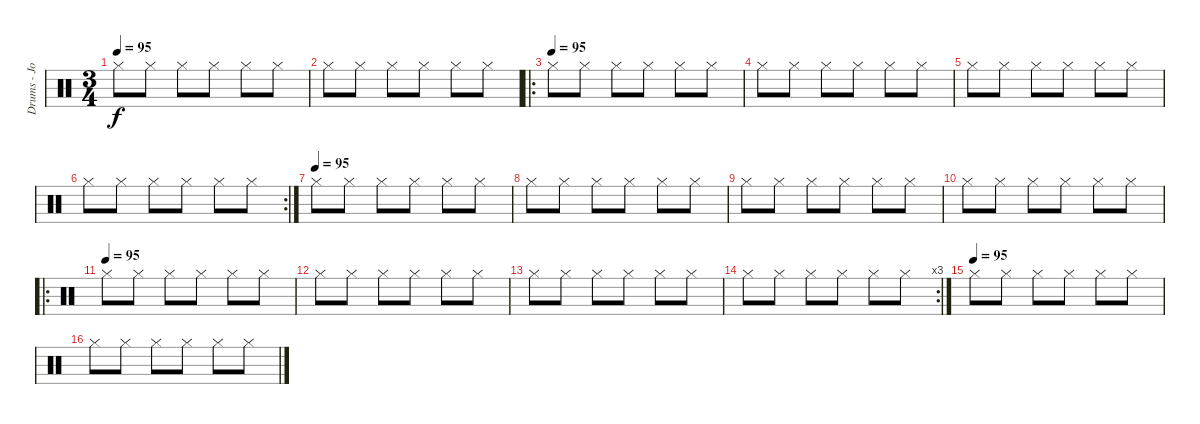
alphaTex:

\track ("Drums - John (2)" "Drums - Jo") {instrument percussion}
\staff {score}
\articulation defaults
\ts (3 4)
\tempo 95
\clef neutral
\ks c "Hi-Hat (closed)".8{dy f} "Hi-Hat (closed)".8 "Hi-Hat (closed)".8 "Hi-Hat (closed)".8 "Hi-Hat (closed)".8 "Hi-Hat (closed)".8
|
"Hi-Hat (closed)".8 "Hi-Hat (closed)".8 "Hi-Hat (closed)".8 "Hi-Hat (closed)".8 "Hi-Hat (closed)".8 "Hi-Hat (closed)".8 |
\ro
\tempo (95)
"Hi-Hat (closed)".8{volume 6} "Hi-Hat (closed)".8 "Hi-Hat (closed)".8 "Hi-Hat (closed)".8 "Hi-Hat (closed)".8 "Hi-Hat (closed)".8 |
"Hi-Hat (closed)".8 "Hi-Hat (closed)".8 "Hi-Hat (closed)".8 "Hi-Hat (closed)".8 "Hi-Hat (closed)".8 "Hi-Hat (closed)".8 |
"Hi-Hat (closed)".8 "Hi-Hat (closed)".8 "Hi-Hat (closed)".8 "Hi-Hat (closed)".8 "Hi-Hat (closed)".8 "Hi-Hat (closed)".8 |
\rc 2 "Hi-Hat (closed)".8 "Hi-Hat (closed)".8 "Hi-Hat (closed)".8 "Hi-Hat (closed)".8 "Hi-Hat (closed)".8 "Hi-Hat (closed)".8
|
\tempo (95)
"Hi-Hat (closed)".8{volume 6} "Hi-Hat (closed)".8 "Hi-Hat (closed)".8 "Hi-Hat (closed)".8 "Hi-Hat (closed)".8 "Hi-Hat (closed)".8 |
"Hi-Hat (closed)".8 "Hi-Hat (closed)".8 "Hi-Hat (closed)".8 "Hi-Hat (closed)".8 "Hi-Hat (closed)".8 "Hi-Hat (closed)".8 |
"Hi-Hat (closed)".8 "Hi-Hat (closed)".8 "Hi-Hat (closed)".8 "Hi-Hat (closed)".8 "Hi-Hat (closed)".8 "Hi-Hat (closed)".8 |
"Hi-Hat (closed)".8 "Hi-Hat (closed)".8 "Hi-Hat (closed)".8 "Hi-Hat (closed)".8 "Hi-Hat (closed)".8 "Hi-Hat (closed)".8 |
\ro
\tempo (95)
"Hi-Hat (closed)".8{volume 6} "Hi-Hat (closed)".8 "Hi-Hat (closed)".8 "Hi-Hat (closed)".8 "Hi-Hat (closed)".8 "Hi-Hat (closed)".8 |
"Hi-Hat (closed)".8 "Hi-Hat (closed)".8 "Hi-Hat (closed)".8 "Hi-Hat (closed)".8 "Hi-Hat (closed)".8 "Hi-Hat (closed)".8 |
"Hi-Hat (closed)".8 "Hi-Hat (closed)".8 "Hi-Hat (closed)".8 "Hi-Hat (closed)".8 "Hi-Hat (closed)".8 "Hi-Hat (closed)".8 |
\rc 3 "Hi-Hat (closed)".8 "Hi-Hat (closed)".8 "Hi-Hat (closed)".8 "Hi-Hat (closed)".8 "Hi-Hat (closed)".8 "Hi-Hat (closed)".8
|
\tempo (95)
"Hi-Hat (closed)".8{volume 6} "Hi-Hat (closed)".8 "Hi-Hat (closed)".8 "Hi-Hat (closed)".8 "Hi-Hat (closed)".8 "Hi-Hat (closed)".8 |
"Hi-Hat (closed)".8 "Hi-Hat (closed)".8 "Hi-Hat (closed)".8 "Hi-Hat (closed)".8 "Hi-Hat (closed)".8 "Hi-Hat (closed)".8
